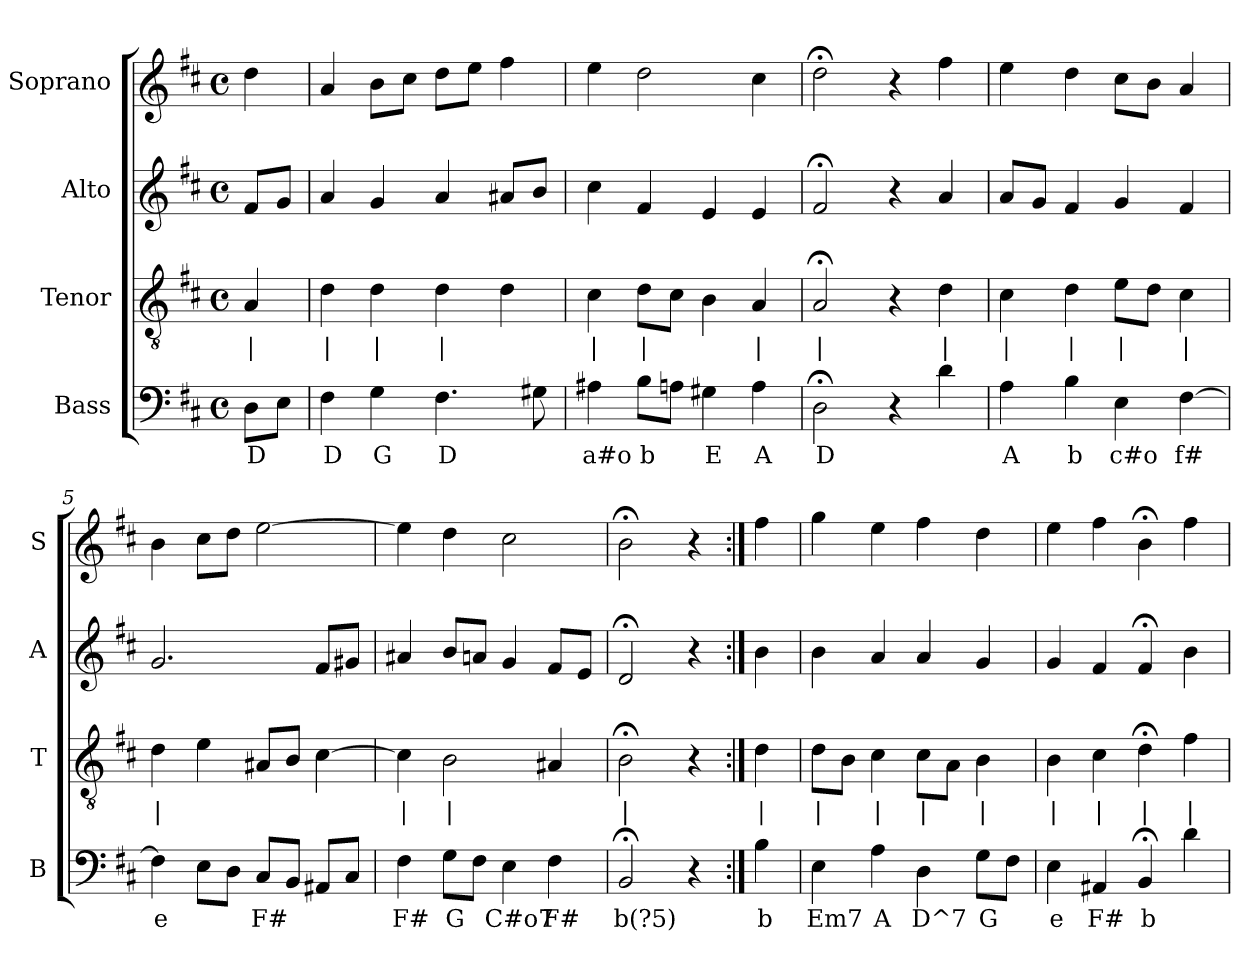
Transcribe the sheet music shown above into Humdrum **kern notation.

**kern	**text	**kern	**text	**kern	**kern
*part4	*part4	*part3	*part3	*part2	*part1
*staff4	*staff4	*staff3	*staff3	*staff2	*staff1
*I"Bass	*	*I"Tenor	*	*I"Alto	*I"Soprano
*I'B	*	*I'T	*	*I'A	*I'S
*clefF4	*	*clefGv2	*	*clefG2	*clefG2
*k[f#c#]	*	*k[f#c#]	*	*k[f#c#]	*k[f#c#]
*b:	*	*b:	*	*b:	*b:
*M4/4	*	*M4/4	*	*M4/4	*M4/4
*met(c)	*	*met(c)	*	*met(c)	*met(c)
*MM100	*	*MM100	*	*MM100	*MM100
=	=	=	=	=	=
8DL	D	4A	|	8f#L	4dd
8EJ	.	.	.	8gJ	.
=1	=1	=1	=1	=1	=1
4F#	D	4d	|	4a	4a
4G	G	4d	|	4g	8bL
.	.	.	.	.	8cc#J
4.F#	D	4d	|	4a	8ddL
.	.	.	.	.	8eeJ
.	.	4d	.	8a#XL	4ff#
8G#X	.	.	.	8bJ	.
=2	=2	=2	=2	=2	=2
4A#X	a#o	4c#	|	4cc#	4ee
8BL	b	8dL	|	4f#	2dd
8AnJ	.	8c#J	.	.	.
4G#X	E	4B	.	4e	.
4A	A	4A	|	4e	4cc#
=3	=3	=3	=3	=3	=3
2D;<	D	2A;<	|	2f#;<	2dd;<
4r	.	4r	.	4r	4r
4d	.	4d	|	4a	4ff#
=4	=4	=4	=4	=4	=4
4A	A	4c#	|	8aL	4ee
.	.	.	.	8gJ	.
4B	b	4d	|	4f#	4dd
4E	c#o	8eL	|	4g	8cc#L
.	.	8dJ	.	.	8bJ
[4F#	f#	4c#	|	4f#	4a
=5	=5	=5	=5	=5	=5
4F#]	e	4d	|	2.g	4b
8EL	.	4e	.	.	8cc#L
8DJ	.	.	.	.	8ddJ
8C#L	F#	8A#XL	.	.	[2ee
8BBJ	.	8BJ	.	.	.
8AA#XL	.	[4c#	.	8f#L	.
8C#J	.	.	.	8g#XJ	.
=6	=6	=6	=6	=6	=6
4F#	F#	4c#]	|	4a#X	4ee]
8GL	G	2B	|	8bL	4dd
8F#J	.	.	.	8anJ	.
4E	C#o7	.	.	4g	2cc#
4F#	F#	4A#X	.	8f#L	.
.	.	.	.	8eJ	.
=7	=7	=7	=7	=7	=7
2BB;<	b(?5)	2B;<	|	2d;<	2b;<
4r	.	4r	.	4r	4r
=:|!	=:|!	=:|!	=:|!	=:|!	=:|!
4B	b	4d	|	4b	4ff#
=8	=8	=8	=8	=8	=8
4E	Em7	8dL	|	4b	4gg
.	.	8BJ	.	.	.
4A	A	4c#	|	4a	4ee
4D	D^7	8c#L	|	4a	4ff#
.	.	8AJ	.	.	.
8GL	G	4B	|	4g	4dd
8F#J	.	.	.	.	.
=9	=9	=9	=9	=9	=9
4E	e	4B	|	4g	4ee
4AA#X	F#	4c#	|	4f#	4ff#
4BB;<	b	4d;<	|	4f#;<	4b;<
4d	.	4f#	|	4b	4ff#
=	=	=	=	=	=
*-	*-	*-	*-	*-	*-
